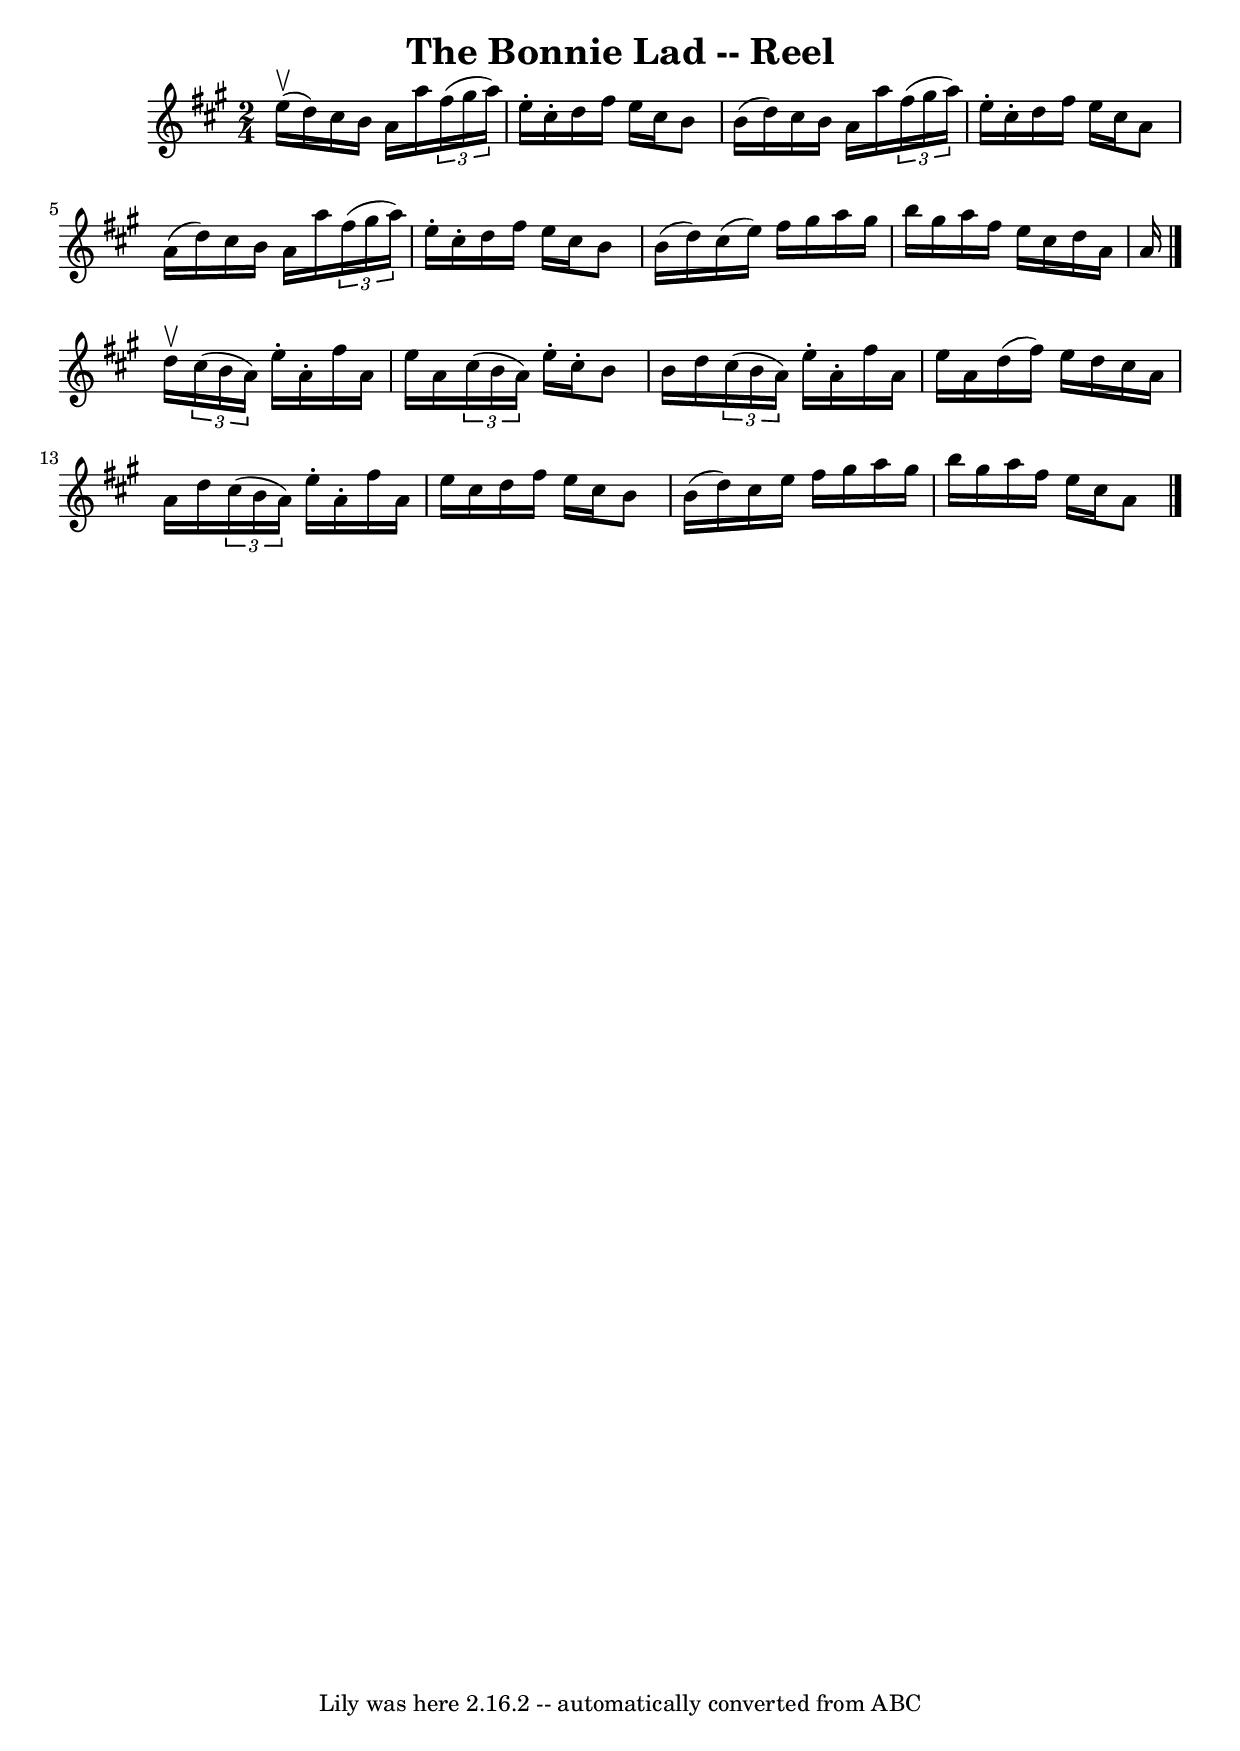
\version "2.16.2"
\include "Mammoth.ily"
\header {
  %% book = "Ryan's Mammoth Collection"
  crossRefNumber = "1"
  footnotes = ""
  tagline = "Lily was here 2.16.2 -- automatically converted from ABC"
  title = "The Bonnie Lad -- Reel"

}
voicedefault =  {


  \time 2/4 
  \key a \major
  e''16^\upbow(d''16) |
  cis''16 b'16 
  a'16 a''16    \times 2/3 { fis''16 (gis''16 a''16) 
			   } e''16-. cis''16-. |
  d''16 fis''16 e''16 cis''16 b'8 b'16 (d''16) |
  cis''16 b'16 a'16 a''16    \times 2/3 {   
    fis''16 (gis''16 a''16) 
  } e''16-. cis''16-. |
  d''16    
  fis''16 e''16 cis''16 a'8 a'16 (d''16) |
  cis''16   
  b'16 a'16 a''16    \times 2/3 { fis''16 (gis''16 a''16) 
				}   
  e''16-. cis''16-. |
  d''16 fis''16 e''16 cis''16 b'8    
  b'16 (d''16) |
  cis''16 (e''16) fis''16 gis''16    
  a''16 gis''16 b''16 gis''16  |
  a''16 fis''16 e''16    
  cis''16 d''16 a'16 a'16  \bar "|." d''16^\upbow |
  
  \times 2/3 { cis''16 (b'16 a'16) 
	     } e''16-. a'16-. fis''16    
  a'16 e''16 a'16  |
  \times 2/3 { cis''16 (b'16 a'16) 
	     } 
  e''16-. cis''16-. b'8 b'16 d''16  |
  \times 2/3 {   
    cis''16 (b'16 a'16) 
  } e''16-. a'16-. fis''16 a'16 e''16  
  a'16  |
  d''16 (fis''16) e''16 d''16 cis''16 a'16    
  a'16 d''16  |
  \times 2/3 { cis''16 (b'16 a'16) 
	     }   
  e''16-. a'16-. fis''16 a'16 e''16 cis''16  |
  d''16    
  fis''16 e''16 cis''16 b'8 b'16 (d''16) |
  cis''16    
  e''16 fis''16 gis''16 a''16 gis''16 b''16 gis''16  |
  
  a''16 fis''16 e''16 cis''16 a'8    \bar "|."   

}

\score{
  <<

    \context Staff="default"
    {
      \voicedefault 
      
    }

  >>
  \layout {
    
  }
  \midi {
  }

}
